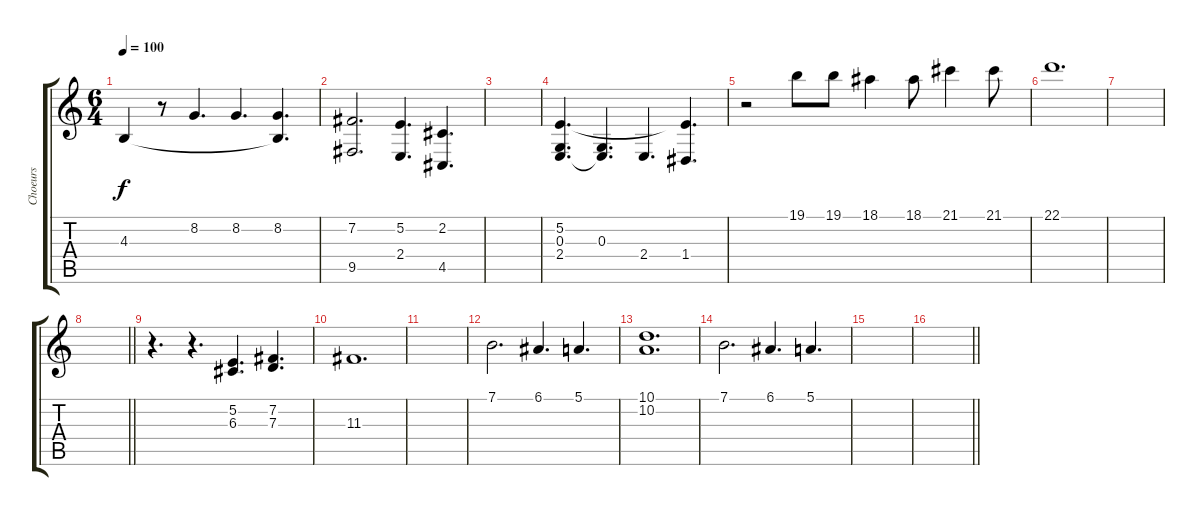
\track ("Choeurs" "Choeurs") {instrument clarinet}
\staff {score tabs}
\tuning (E4 B3 G3 D3 A2 E2) {hide}
\ts (6 4)
\tempo 100
\clef g2
\ks c
4.3.4{dy f} r.8 8.2.4{d} 8.2.4{d} (8.2 4.3{t}).4{d} |
(7.2 9.5).2{d} (5.2 2.4).4{d} (2.2 4.5).4{d} |
|
(5.2 0.3 2.4).4{d} (0.3 2.4{t}).4{d} 2.4.4{d} (5.2{t} 1.4).4{d} |
r.2 19.1.8 19.1.8 18.1.4 18.1.8 21.1.4 21.1.8 |
22.1.1{d} |
|
\barLineRight lightlight
|
r.4{d} r.4{d} (5.2 6.3).4{d} (7.2 7.3).4{d} |
11.3.1{d} |
|
7.1.2{d} 6.1.4{d} 5.1.4{d} |
(10.1 10.2).1{d} |
7.1.2{d} 6.1.4{d} 5.1.4{d} |
|
\barLineRight lightlight
